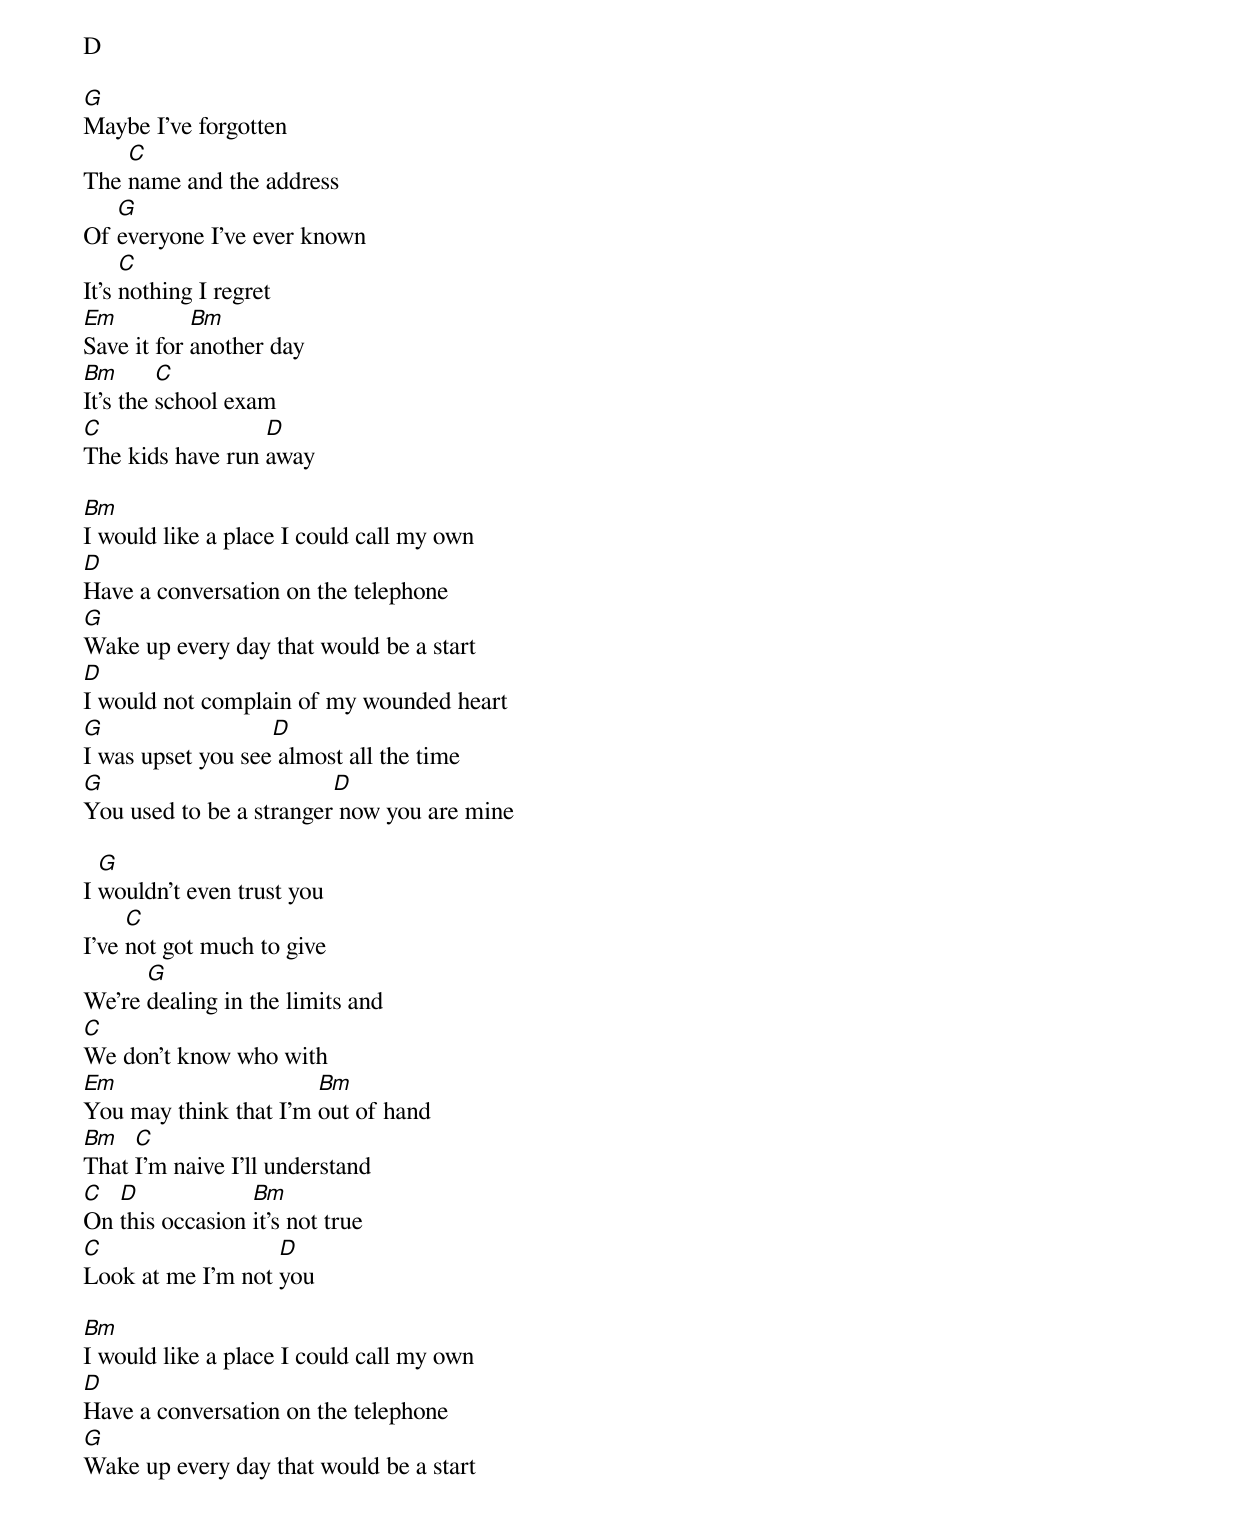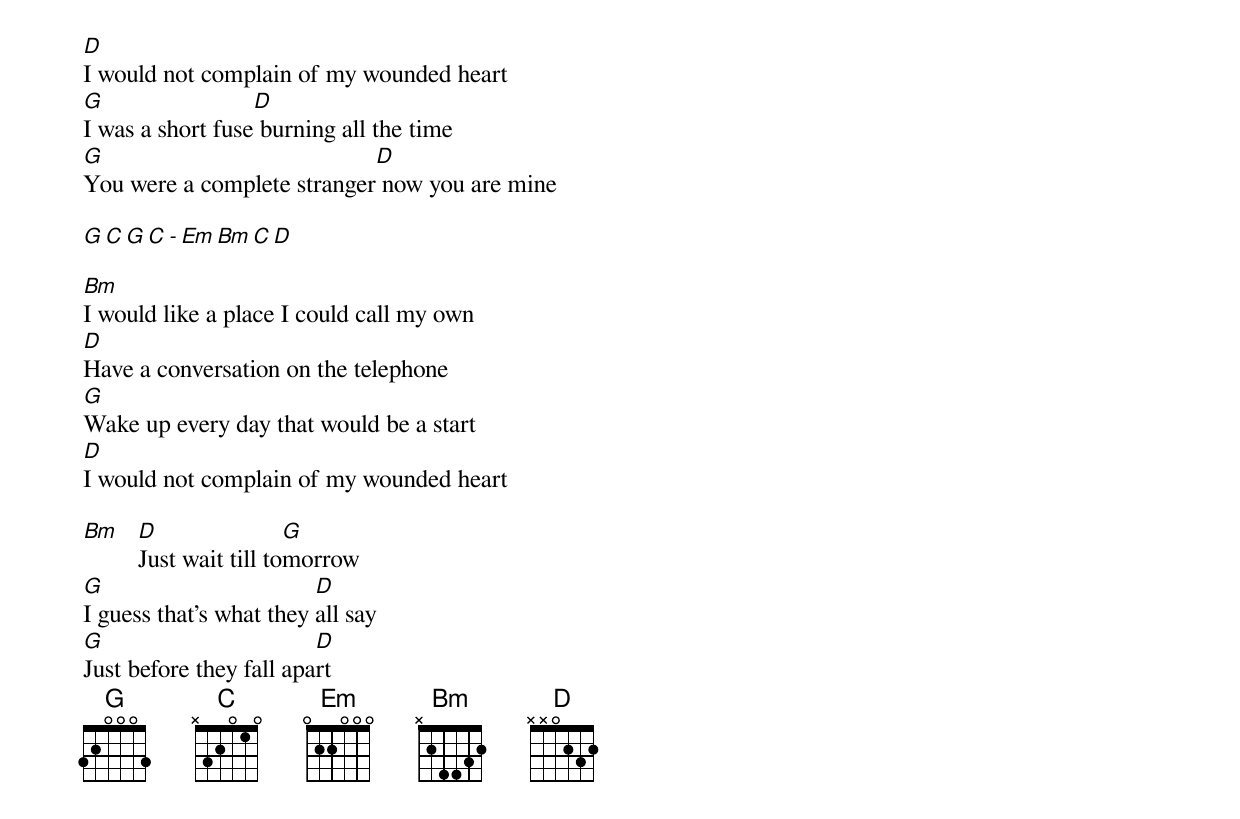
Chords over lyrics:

D

G
Maybe I've forgotten
    C
The name and the address
   G
Of everyone I've ever known
     C
It's nothing I regret
Em          Bm
Save it for another day
Bm       C
It's the school exam
C                 D
The kids have run away

Bm
I would like a place I could call my own
D
Have a conversation on the telephone
G
Wake up every day that would be a start
D
I would not complain of my wounded heart
G                  D
I was upset you see almost all the time
G                        D
You used to be a stranger now you are mine

  G
I wouldn't even trust you
     C
I've not got much to give
      G
We're dealing in the limits and
C
We don't know who with
Em                     Bm
You may think that I'm out of hand
Bm   C
That I'm naive I'll understand
C  D             Bm
On this occasion it's not true
C                  D
Look at me I'm not you

Bm
I would like a place I could call my own
D
Have a conversation on the telephone
G
Wake up every day that would be a start
D
I would not complain of my wounded heart
G                 D
I was a short fuse burning all the time
G                           D
You were a complete stranger now you are mine

G C G C - Em Bm C D

Bm
I would like a place I could call my own
D
Have a conversation on the telephone
G
Wake up every day that would be a start
D
I would not complain of my wounded heart

Bm D                G
   Just wait till tomorrow
G                        D
I guess that's what they all say
G                        D
Just before they fall apart
